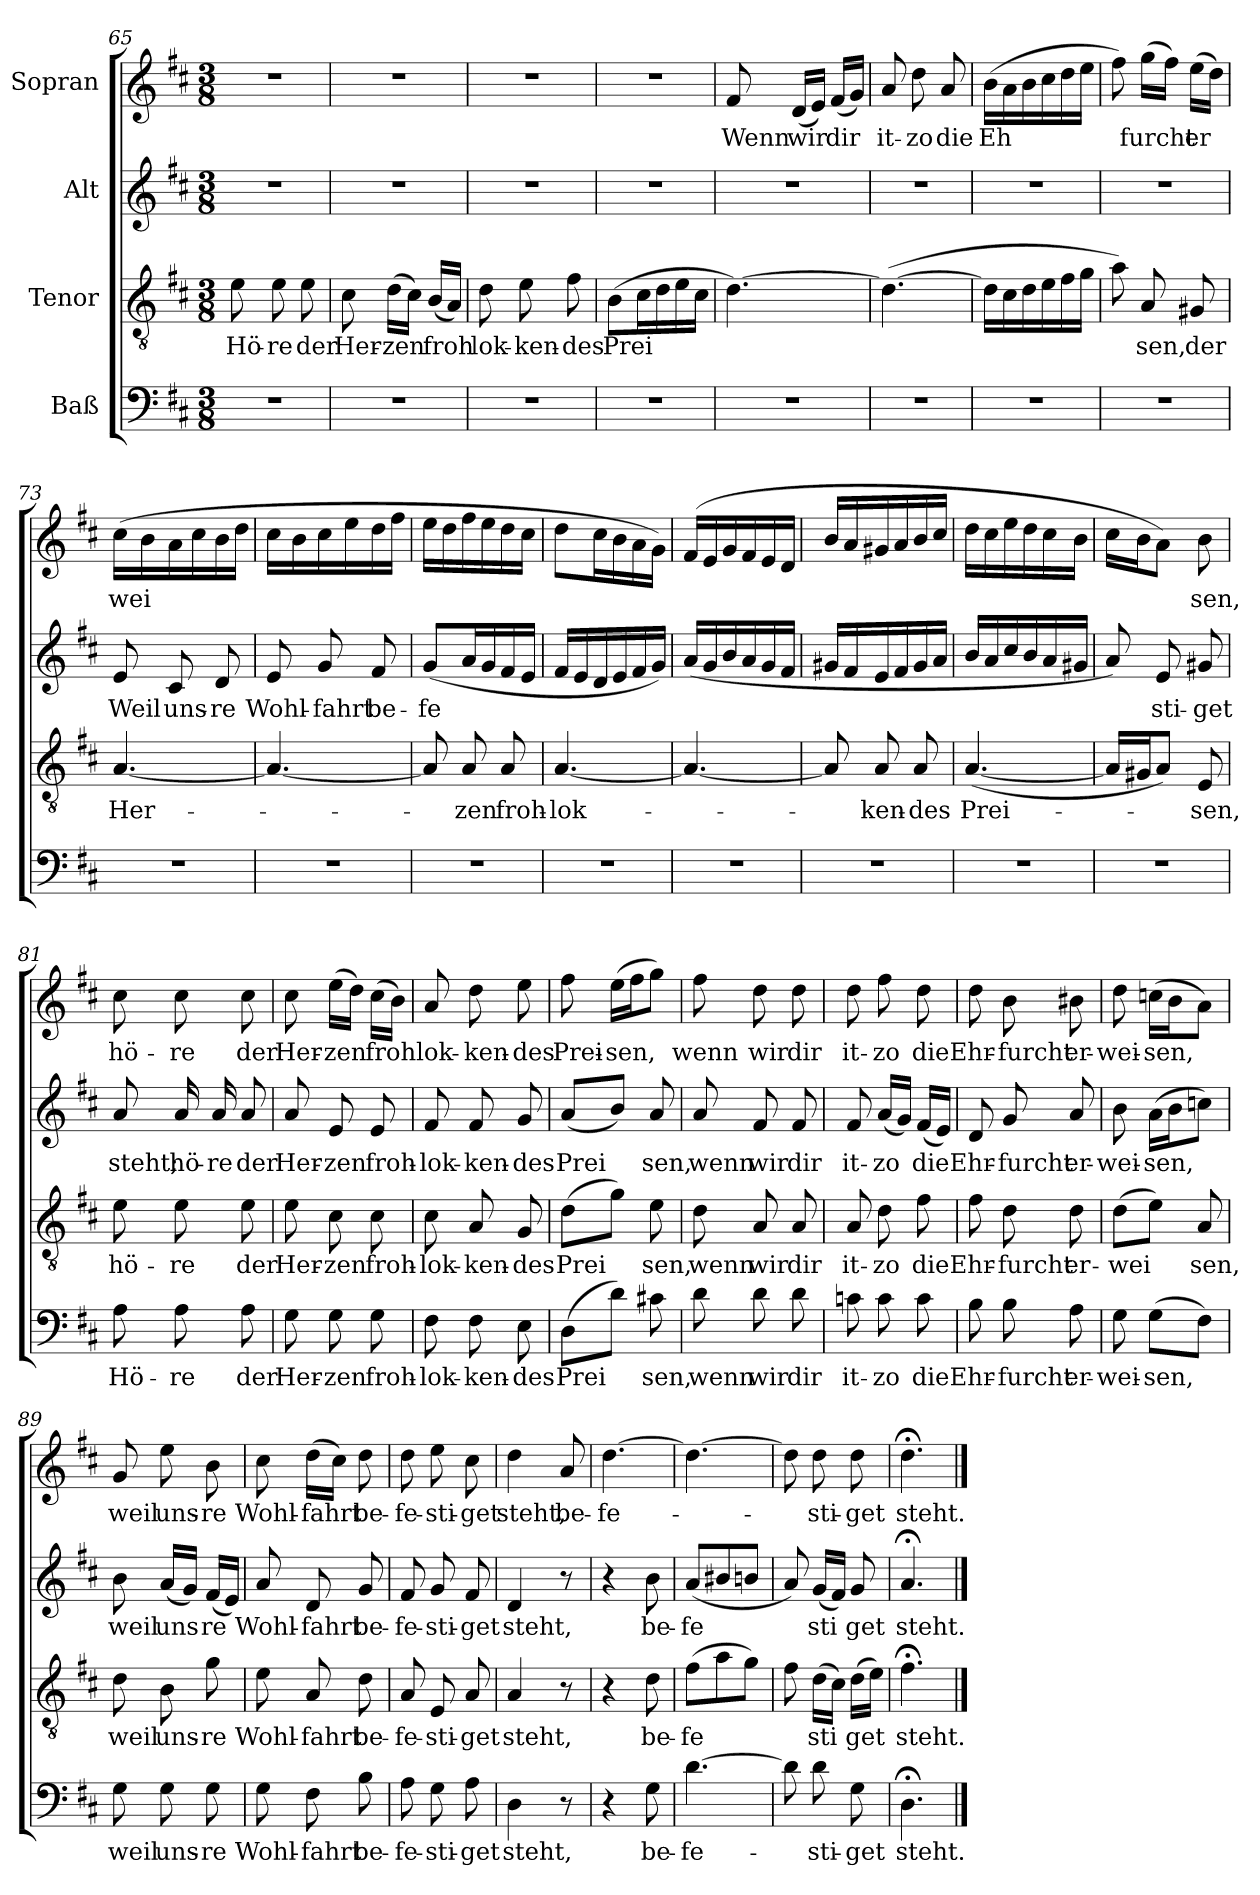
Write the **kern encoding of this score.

**kern	**text	**kern	**text	**kern	**text	**kern	**text
*part4	*part4	*part3	*part3	*part2	*part2	*part1	*part1
*staff4	*staff4	*staff3	*staff3	*staff2	*staff2	*staff1	*staff1
*I"Baß	*	*I"Tenor	*	*I"Alt	*	*I"Sopran	*
*clefF4	*	*clefGv2	*	*clefG2	*	*clefG2	*
*k[f#c#]	*	*k[f#c#]	*	*k[f#c#]	*	*k[f#c#]	*
*D:	*	*D:	*	*D:	*	*D:	*
*M3/8	*	*M3/8	*	*M3/8	*	*M3/8	*
=65	=65	=65	=65	=65	=65	=65	=65
!	!	!	!LO:LY:b	!	!	!	!
4.r	.	8e\	Hö-	4.r	.	4.r	.
!	!	!	!LO:LY:b	!	!	!	!
.	.	8e\	-re	.	.	.	.
!	!	!	!LO:LY:b	!	!	!	!
.	.	8e\	der	.	.	.	.
=66	=66	=66	=66	=66	=66	=66	=66
!	!	!	!LO:LY:b	!	!	!	!
4.r	.	8c#\	Her-	4.r	.	4.r	.
!	!	!	!LO:LY:b	!	!	!	!
.	.	(>16d\LL	-zen	.	.	.	.
.	.	16c#\JJ)	.	.	.	.	.
!	!	!	!LO:LY:b	!	!	!	!
.	.	(<16B/LL	froh	.	.	.	.
.	.	16A/JJ)	.	.	.	.	.
=67	=67	=67	=67	=67	=67	=67	=67
!	!	!	!LO:LY:b	!	!	!	!
4.r	.	8d\	lok-	4.r	.	4.r	.
!	!	!	!LO:LY:b	!	!	!	!
.	.	8e\	-ken-	.	.	.	.
!	!	!	!LO:LY:b	!	!	!	!
.	.	8f#\	-des	.	.	.	.
=68	=68	=68	=68	=68	=68	=68	=68
!	!	!	!LO:LY:b	!	!	!	!
4.r	.	(>8B\L	Prei	4.r	.	4.r	.
.	.	16c#\L	.	.	.	.	.
.	.	16d\	.	.	.	.	.
.	.	16e\	.	.	.	.	.
.	.	16c#\JJ	.	.	.	.	.
=69	=69	=69	=69	=69	=69	=69	=69
!	!	!	!	!	!	!	!LO:LY:b
4.r	.	[4.d\)	.	4.r	.	8f#/	Wenn
!	!	!	!	!	!	!	!LO:LY:b
.	.	.	.	.	.	(<16d/LL	wir
.	.	.	.	.	.	16e/JJ)	.
!	!	!	!	!	!	!	!LO:LY:b
.	.	.	.	.	.	(<16f#/LL	dir
.	.	.	.	.	.	16g/JJ)	.
!!LO:PB:g=z
=70	=70	=70	=70	=70	=70	=70	=70
!	!	!	!	!	!	!	!LO:LY:b
4.r	.	(>4.d\_	.	4.r	.	8a/	it-
!	!	!	!	!	!	!	!LO:LY:b
.	.	.	.	.	.	8dd\	-zo
!	!	!	!	!	!	!	!LO:LY:b
.	.	.	.	.	.	8a/	die
=71	=71	=71	=71	=71	=71	=71	=71
!	!	!	!	!	!	!	!LO:LY:b
4.r	.	16d\LL]	.	4.r	.	(>16b\LL	Eh
.	.	16c#\	.	.	.	16a\	.
.	.	16d\	.	.	.	16b\	.
.	.	16e\	.	.	.	16cc#\	.
.	.	16f#\	.	.	.	16dd\	.
.	.	16g\JJ	.	.	.	16ee\JJ	.
=72	=72	=72	=72	=72	=72	=72	=72
4.r	.	8a\)	.	4.r	.	8ff#\)	.
!	!	!	!LO:LY:b	!	!	!	!LO:LY:b
.	.	8A/	sen,	.	.	(>16gg\LL	furcht
.	.	.	.	.	.	16ff#\JJ)	.
!	!	!	!LO:LY:b	!	!	!	!LO:LY:b
.	.	8G#X/	der	.	.	(>16ee\LL	er
.	.	.	.	.	.	16dd\JJ)	.
=73	=73	=73	=73	=73	=73	=73	=73
!	!	!	!LO:LY:b	!	!LO:LY:b	!	!LO:LY:b
4.r	.	[4.A/	Her-	8e/	Weil	(>16cc#\LL	wei
.	.	.	.	.	.	16b\	.
!	!	!	!	!	!LO:LY:b	!	!
.	.	.	.	8c#/	uns-	16a\	.
.	.	.	.	.	.	16cc#\	.
!	!	!	!	!	!LO:LY:b	!	!
.	.	.	.	8d/	-re	16b\	.
.	.	.	.	.	.	16dd\JJ	.
=74	=74	=74	=74	=74	=74	=74	=74
!	!	!	!	!	!LO:LY:b	!	!
4.r	.	4.A/_	.	8e/	Wohl-	16cc#\LL	.
.	.	.	.	.	.	16b\	.
!	!	!	!	!	!LO:LY:b	!	!
.	.	.	.	8g/	-fahrt	16cc#\	.
.	.	.	.	.	.	16ee\	.
!	!	!	!	!	!LO:LY:b	!	!
.	.	.	.	8f#/	be-	16dd\	.
.	.	.	.	.	.	16ff#\JJ	.
=75	=75	=75	=75	=75	=75	=75	=75
!	!	!	!	!	!LO:LY:b	!	!
4.r	.	8A/]	.	(<8g/L	-fe	16ee\LL	.
.	.	.	.	.	.	16dd\	.
!	!	!	!LO:LY:b	!	!	!	!
.	.	8A/	-zen	16a/L	.	16ff#\	.
.	.	.	.	16g/	.	16ee\	.
!	!	!	!LO:LY:b	!	!	!	!
.	.	8A/	froh-	16f#/	.	16dd\	.
.	.	.	.	16e/JJ	.	16cc#\JJ	.
=76	=76	=76	=76	=76	=76	=76	=76
!	!	!	!LO:LY:b	!	!	!	!
4.r	.	[4.A/	-lok-	16f#/LL	.	8dd\L	.
.	.	.	.	16e/	.	.	.
.	.	.	.	16d/	.	16cc#\L	.
.	.	.	.	16e/	.	16b\	.
.	.	.	.	16f#/	.	16a\	.
.	.	.	.	16g/JJ)	.	16g\JJ)	.
!!LO:LB:g=z
=77	=77	=77	=77	=77	=77	=77	=77
4.r	.	4.A/_	.	(<16a/LL	.	(>16f#/LL	.
.	.	.	.	16g/	.	16e/	.
.	.	.	.	16b/	.	16g/	.
.	.	.	.	16a/	.	16f#/	.
.	.	.	.	16g/	.	16e/	.
.	.	.	.	16f#/JJ	.	16d/JJ	.
=78	=78	=78	=78	=78	=78	=78	=78
4.r	.	8A/]	.	16g#X/LL	.	16b/LL	.
.	.	.	.	16f#/	.	16a/	.
!	!	!	!LO:LY:b	!	!	!	!
.	.	8A/	-ken-	16e/	.	16g#X/	.
.	.	.	.	16f#/	.	16a/	.
!	!	!	!LO:LY:b	!	!	!	!
.	.	8A/	-des	16g#/	.	16b/	.
.	.	.	.	16a/JJ	.	16cc#/JJ	.
=79	=79	=79	=79	=79	=79	=79	=79
!	!	!	!LO:LY:b	!	!	!	!
4.r	.	(<[4.A/	Prei-	16b/LL	.	16dd\LL	.
.	.	.	.	16a/	.	16cc#\	.
.	.	.	.	16cc#/	.	16ee\	.
.	.	.	.	16b/	.	16dd\	.
.	.	.	.	16a/	.	16cc#\	.
.	.	.	.	16g#X/JJ	.	16b\JJ	.
=80	=80	=80	=80	=80	=80	=80	=80
4.r	.	16A/LL]	.	8a/)	.	16cc#\LL	.
.	.	16G#X/J	.	.	.	16b\J	.
!	!	!	!	!	!LO:LY:b	!	!
.	.	8A/J)	.	8e/	sti-	8a\J)	.
!	!	!	!LO:LY:b	!	!LO:LY:b	!	!LO:LY:b
.	.	8E/	-sen,	8g#X/	-get	8b\	sen,
=81	=81	=81	=81	=81	=81	=81	=81
!	!LO:LY:b	!	!LO:LY:b	!	!LO:LY:b	!	!LO:LY:b
8A\	Hö-	8e\	hö-	8a/	steht;	8cc#\	hö-
!	!LO:LY:b	!	!LO:LY:b	!	!LO:LY:b	!	!LO:LY:b
8A\	-re	8e\	-re	16a/	hö-	8cc#\	-re
!	!	!	!	!	!LO:LY:b	!	!
.	.	.	.	16a/	-re	.	.
!	!LO:LY:b	!	!LO:LY:b	!	!LO:LY:b	!	!LO:LY:b
8A\	der	8e\	der	8a/	der	8cc#\	der
=82	=82	=82	=82	=82	=82	=82	=82
!	!LO:LY:b	!	!LO:LY:b	!	!LO:LY:b	!	!LO:LY:b
8G\	Her-	8e\	Her-	8a/	Her-	8cc#\	Her-
!	!LO:LY:b	!	!LO:LY:b	!	!LO:LY:b	!	!LO:LY:b
8G\	-zen	8c#\	-zen	8e/	-zen	(>16ee\LL	-zen
.	.	.	.	.	.	16dd\JJ)	.
!	!LO:LY:b	!	!LO:LY:b	!	!LO:LY:b	!	!LO:LY:b
8G\	froh-	8c#\	froh-	8e/	froh-	(>16cc#\LL	froh
.	.	.	.	.	.	16b\JJ)	.
!!LO:LB:g=z
=83	=83	=83	=83	=83	=83	=83	=83
!	!LO:LY:b	!	!LO:LY:b	!	!LO:LY:b	!	!LO:LY:b
8F#\	-lok-	8c#\	-lok-	8f#/	-lok-	8a/	lok-
!	!LO:LY:b	!	!LO:LY:b	!	!LO:LY:b	!	!LO:LY:b
8F#\	-ken-	8A/	-ken-	8f#/	-ken-	8dd\	-ken-
!	!LO:LY:b	!	!LO:LY:b	!	!LO:LY:b	!	!LO:LY:b
8E\	-des	8G/	-des	8g/	-des	8ee\	-des
=84	=84	=84	=84	=84	=84	=84	=84
!	!LO:LY:b	!	!LO:LY:b	!	!LO:LY:b	!	!LO:LY:b
(>8D\L	Prei	(>8d\L	Prei	(<8a/L	Prei	8ff#\	Prei-
!	!	!	!	!	!	!	!LO:LY:b
8d\J)	.	8g\J)	.	8b/J)	.	(>16ee\LL	-sen,
.	.	.	.	.	.	16ff#\J	.
!	!LO:LY:b	!	!LO:LY:b	!	!LO:LY:b	!	!
8c#X\	sen,	8e\	sen,	8a/	sen,	8gg\J)	.
=85	=85	=85	=85	=85	=85	=85	=85
!	!LO:LY:b	!	!LO:LY:b	!	!LO:LY:b	!	!LO:LY:b
8d\	wenn	8d\	wenn	8a/	wenn	8ff#\	wenn
!	!LO:LY:b	!	!LO:LY:b	!	!LO:LY:b	!	!LO:LY:b
8d\	wir	8A/	wir	8f#/	wir	8dd\	wir
!	!LO:LY:b	!	!LO:LY:b	!	!LO:LY:b	!	!LO:LY:b
8d\	dir	8A/	dir	8f#/	dir	8dd\	dir
=86	=86	=86	=86	=86	=86	=86	=86
!	!LO:LY:b	!	!LO:LY:b	!	!LO:LY:b	!	!LO:LY:b
8cn\	it-	8A/	it-	8f#/	it-	8dd\	it-
!	!LO:LY:b	!	!LO:LY:b	!	!LO:LY:b	!	!LO:LY:b
8c\	-zo	8d\	-zo	(<16a/LL	-zo	8ff#\	-zo
.	.	.	.	16g/JJ)	.	.	.
!	!LO:LY:b	!	!LO:LY:b	!	!LO:LY:b	!	!LO:LY:b
8c\	die	8f#\	die	(<16f#/LL	die	8dd\	die
.	.	.	.	16e/JJ)	.	.	.
=87	=87	=87	=87	=87	=87	=87	=87
!	!LO:LY:b	!	!LO:LY:b	!	!LO:LY:b	!	!LO:LY:b
8B\	Ehr-	8f#\	Ehr-	8d/	Ehr-	8dd\	Ehr-
!	!LO:LY:b	!	!LO:LY:b	!	!LO:LY:b	!	!LO:LY:b
8B\	-furcht	8d\	-furcht	8g/	-furcht	8b\	-furcht
!	!LO:LY:b	!	!LO:LY:b	!	!LO:LY:b	!	!LO:LY:b
8A\	er-	8d\	er-	8a/	er-	8b#X\	er-
=88	=88	=88	=88	=88	=88	=88	=88
!	!LO:LY:b	!	!LO:LY:b	!	!LO:LY:b	!	!LO:LY:b
8G\	-wei-	(>8d\L	-wei	8b\	-wei-	8dd\	-wei-
!	!LO:LY:b	!	!	!	!LO:LY:b	!	!LO:LY:b
(>8G\L	-sen,	8e\J)	.	(>16a\LL	-sen,	(>16ccn\LL	-sen,
.	.	.	.	16b\J	.	16b\J	.
!	!	!	!LO:LY:b	!	!	!	!
8F#\J)	.	8A/	sen,	8ccn\J)	.	8a\J)	.
=89	=89	=89	=89	=89	=89	=89	=89
!	!LO:LY:b	!	!LO:LY:b	!	!LO:LY:b	!	!LO:LY:b
8G\	weil	8d\	weil	8b\	weil	8g/	weil
!	!LO:LY:b	!	!LO:LY:b	!	!LO:LY:b	!	!LO:LY:b
8G\	uns-	8B\	uns-	(<16a/LL	uns	8ee\	uns-
.	.	.	.	16g/JJ)	.	.	.
!	!LO:LY:b	!	!LO:LY:b	!	!LO:LY:b	!	!LO:LY:b
8G\	-re	8g\	-re	(<16f#/LL	re	8b\	-re
.	.	.	.	16e/JJ)	.	.	.
!!LO:PB:g=z
=90	=90	=90	=90	=90	=90	=90	=90
!	!LO:LY:b	!	!LO:LY:b	!	!LO:LY:b	!	!LO:LY:b
8G\	Wohl-	8e\	Wohl-	8a/	Wohl-	8cc#\	Wohl-
!	!LO:LY:b	!	!LO:LY:b	!	!LO:LY:b	!	!LO:LY:b
8F#\	-fahrt	8A/	-fahrt	8d/	-fahrt	(>16dd\LL	-fahrt
.	.	.	.	.	.	16cc#\JJ)	.
!	!LO:LY:b	!	!LO:LY:b	!	!LO:LY:b	!	!LO:LY:b
8B\	be-	8d\	be-	8g/	be-	8dd\	be-
=91	=91	=91	=91	=91	=91	=91	=91
!	!LO:LY:b	!	!LO:LY:b	!	!LO:LY:b	!	!LO:LY:b
8A\	-fe-	8A/	-fe-	8f#/	-fe-	8dd\	-fe-
!	!LO:LY:b	!	!LO:LY:b	!	!LO:LY:b	!	!LO:LY:b
8G\	-sti-	8E/	-sti-	8g/	-sti-	8ee\	-sti-
!	!LO:LY:b	!	!LO:LY:b	!	!LO:LY:b	!	!LO:LY:b
8A\	-get	8A/	-get	8f#/	-get	8cc#\	-get
=92	=92	=92	=92	=92	=92	=92	=92
!	!LO:LY:b	!	!LO:LY:b	!	!LO:LY:b	!	!LO:LY:b
4D\	steht,	4A/	steht,	4d/	steht,	4dd\	steht,
!	!	!	!	!	!	!	!LO:LY:b
8r	.	8r	.	8r	.	8a/	be-
=93	=93	=93	=93	=93	=93	=93	=93
!	!	!	!	!	!	!	!LO:LY:b
4r	.	4r	.	4r	.	[4.dd\	-fe-
!	!LO:LY:b	!	!LO:LY:b	!	!LO:LY:b	!	!
8G\	be-	8d\	be-	8b\	be-	.	.
=94	=94	=94	=94	=94	=94	=94	=94
!	!LO:LY:b	!	!LO:LY:b	!	!LO:LY:b	!	!
[4.d\	-fe-	(>8f#\L	-fe	(<8a/L	-fe	4.dd\_	.
.	.	8a\	.	8b#X/	.	.	.
.	.	8g\J)	.	8bn/J	.	.	.
=95	=95	=95	=95	=95	=95	=95	=95
8d\]	.	8f#\	.	8a/)	.	8dd\]	.
!	!LO:LY:b	!	!LO:LY:b	!	!LO:LY:b	!	!LO:LY:b
8d\	-sti-	(>16d\LL	sti	(<16g/LL	sti	8dd\	-sti-
.	.	16c#\JJ)	.	16f#/JJ)	.	.	.
!	!LO:LY:b	!	!LO:LY:b	!	!LO:LY:b	!	!LO:LY:b
8G\	-get	(>16d\LL	get	8g/	get	8dd\	-get
.	.	16e\JJ)	.	.	.	.	.
=96	=96	=96	=96	=96	=96	=96	=96
!	!LO:LY:b	!	!LO:LY:b	!	!LO:LY:b	!	!LO:LY:b
4.D;<\	steht.	4.f#;<\	steht.	4.a;</	steht.	4.dd;<\	steht.
==	==	==	==	==	==	==	==
*-	*-	*-	*-	*-	*-	*-	*-
